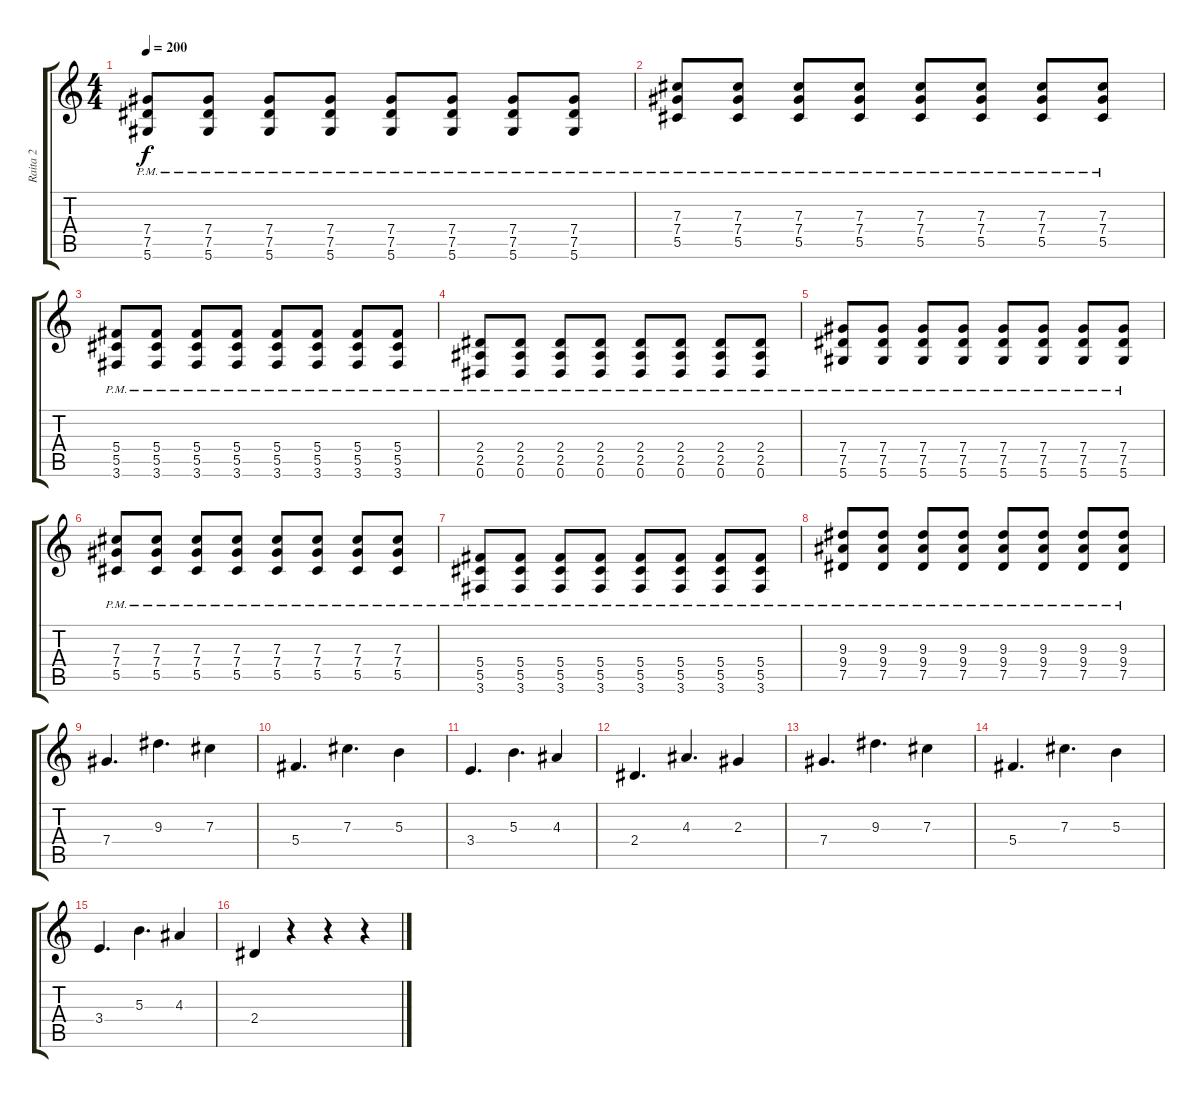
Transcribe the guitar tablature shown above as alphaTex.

\track ("Raita 2" "Raita 2") {instrument distortionguitar}
\staff {score tabs}
\tuning (Eb4 Bb3 Gb3 Db3 Ab2 Eb2) {hide}
\ts (4 4)
\tempo 200
\clef g2
\ks c
(7.4{pm} 7.5{pm} 5.6{pm}).8{dy f} (7.4{pm} 7.5{pm} 5.6{pm}).8 (7.4{pm} 7.5{pm} 5.6{pm}).8 (7.4{pm} 7.5{pm} 5.6{pm}).8 (7.4{pm} 7.5{pm} 5.6{pm}).8 (7.4{pm} 7.5{pm} 5.6{pm}).8 (7.4{pm} 7.5{pm} 5.6{pm}).8 (7.4{pm} 7.5{pm} 5.6{pm}).8 |
(7.3{pm} 7.4{pm} 5.5{pm}).8 (7.3{pm} 7.4{pm} 5.5{pm}).8 (7.3{pm} 7.4{pm} 5.5{pm}).8 (7.3{pm} 7.4{pm} 5.5{pm}).8 (7.3{pm} 7.4{pm} 5.5{pm}).8 (7.3{pm} 7.4{pm} 5.5{pm}).8 (7.3{pm} 7.4{pm} 5.5{pm}).8 (7.3{pm} 7.4{pm} 5.5{pm}).8 |
(5.4{pm} 5.5{pm} 3.6{pm}).8 (5.4{pm} 5.5{pm} 3.6{pm}).8 (5.4{pm} 5.5{pm} 3.6{pm}).8 (5.4{pm} 5.5{pm} 3.6{pm}).8 (5.4{pm} 5.5{pm} 3.6{pm}).8 (5.4{pm} 5.5{pm} 3.6{pm}).8 (5.4{pm} 5.5{pm} 3.6{pm}).8 (5.4{pm} 5.5{pm} 3.6{pm}).8 |
(2.4{pm} 2.5{pm} 0.6{pm}).8 (2.4{pm} 2.5{pm} 0.6{pm}).8 (2.4{pm} 2.5{pm} 0.6{pm}).8 (2.4{pm} 2.5{pm} 0.6{pm}).8 (2.4{pm} 2.5{pm} 0.6{pm}).8 (2.4{pm} 2.5{pm} 0.6{pm}).8 (2.4{pm} 2.5{pm} 0.6{pm}).8 (2.4{pm} 2.5{pm} 0.6{pm}).8 |
(7.4{pm} 7.5{pm} 5.6{pm}).8 (7.4{pm} 7.5{pm} 5.6{pm}).8 (7.4{pm} 7.5{pm} 5.6{pm}).8 (7.4{pm} 7.5{pm} 5.6{pm}).8 (7.4{pm} 7.5{pm} 5.6{pm}).8 (7.4{pm} 7.5{pm} 5.6{pm}).8 (7.4{pm} 7.5{pm} 5.6{pm}).8 (7.4{pm} 7.5{pm} 5.6{pm}).8 |
(7.3{pm} 7.4{pm} 5.5{pm}).8 (7.3{pm} 7.4{pm} 5.5{pm}).8 (7.3{pm} 7.4{pm} 5.5{pm}).8 (7.3{pm} 7.4{pm} 5.5{pm}).8 (7.3{pm} 7.4{pm} 5.5{pm}).8 (7.3{pm} 7.4{pm} 5.5{pm}).8 (7.3{pm} 7.4{pm} 5.5{pm}).8 (7.3{pm} 7.4{pm} 5.5{pm}).8 |
(5.4{pm} 5.5{pm} 3.6{pm}).8 (5.4{pm} 5.5{pm} 3.6{pm}).8 (5.4{pm} 5.5{pm} 3.6{pm}).8 (5.4{pm} 5.5{pm} 3.6{pm}).8 (5.4{pm} 5.5{pm} 3.6{pm}).8 (5.4{pm} 5.5{pm} 3.6{pm}).8 (5.4{pm} 5.5{pm} 3.6{pm}).8 (5.4{pm} 5.5{pm} 3.6{pm}).8 |
(9.3{pm} 9.4{pm} 7.5{pm}).8 (9.3{pm} 9.4{pm} 7.5{pm}).8 (9.3{pm} 9.4{pm} 7.5{pm}).8 (9.3{pm} 9.4{pm} 7.5{pm}).8 (9.3{pm} 9.4{pm} 7.5{pm}).8 (9.3{pm} 9.4{pm} 7.5{pm}).8 (9.3{pm} 9.4{pm} 7.5{pm}).8 (9.3{pm} 9.4{pm} 7.5{pm}).8 |
7.4.4{d} 9.3.4{d} 7.3.4 |
5.4.4{d} 7.3.4{d} 5.3.4 |
3.4.4{d} 5.3.4{d} 4.3.4 |
2.4.4{d} 4.3.4{d} 2.3.4 |
7.4.4{d} 9.3.4{d} 7.3.4 |
5.4.4{d} 7.3.4{d} 5.3.4 |
3.4.4{d} 5.3.4{d} 4.3.4 |
2.4.4 r.4 r.4 r.4
